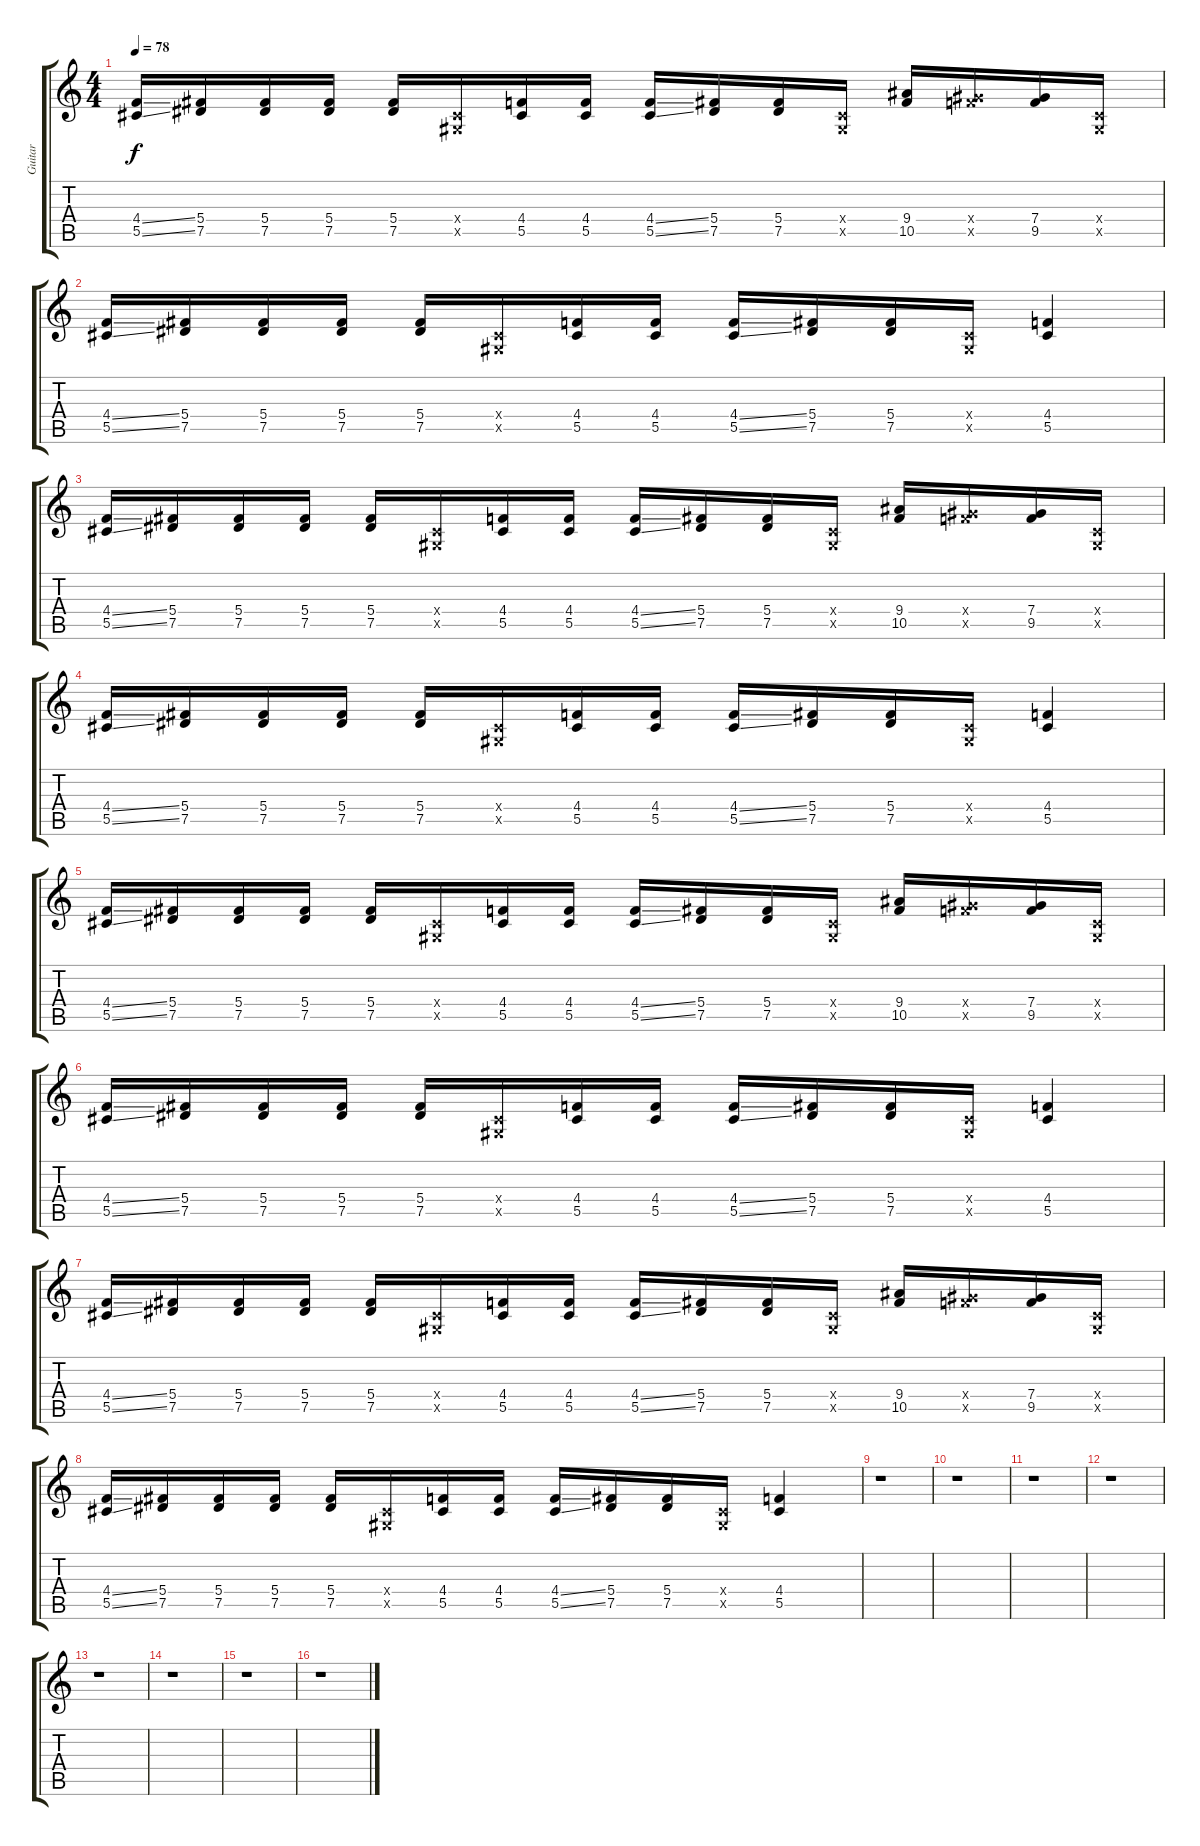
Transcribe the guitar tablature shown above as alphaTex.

\track ("Guitar" "Guitar") {instrument overdrivenguitar}
\staff {score tabs}
\tuning (Eb4 Bb3 Gb3 Db3 Ab2 Eb2) {hide}
\ts (4 4)
\tempo 78
\clef g2
\ks c
(4.4{ss} 5.5{ss}).16{dy f} (5.4 7.5).16 (5.4 7.5).16 (5.4 7.5).16 (5.4 7.5).16 (0.4{x} 0.5{x}).16 (4.4 5.5).16 (4.4 5.5).16 (4.4{ss} 5.5{ss}).16 (5.4 7.5).16 (5.4 7.5).16 (0.4{x} 0.5{x}).16 (9.4 10.5).16 (7.4{x} 9.5{x}).16 (7.4 9.5).16 (0.4{x} 0.5{x}).16 |
(4.4{ss} 5.5{ss}).16 (5.4 7.5).16 (5.4 7.5).16 (5.4 7.5).16 (5.4 7.5).16 (0.4{x} 0.5{x}).16 (4.4 5.5).16 (4.4 5.5).16 (4.4{ss} 5.5{ss}).16 (5.4 7.5).16 (5.4 7.5).16 (0.4{x} 0.5{x}).16 (4.4 5.5).4 |
(4.4{ss} 5.5{ss}).16 (5.4 7.5).16 (5.4 7.5).16 (5.4 7.5).16 (5.4 7.5).16 (0.4{x} 0.5{x}).16 (4.4 5.5).16 (4.4 5.5).16 (4.4{ss} 5.5{ss}).16 (5.4 7.5).16 (5.4 7.5).16 (0.4{x} 0.5{x}).16 (9.4 10.5).16 (7.4{x} 9.5{x}).16 (7.4 9.5).16 (0.4{x} 0.5{x}).16 |
(4.4{ss} 5.5{ss}).16 (5.4 7.5).16 (5.4 7.5).16 (5.4 7.5).16 (5.4 7.5).16 (0.4{x} 0.5{x}).16 (4.4 5.5).16 (4.4 5.5).16 (4.4{ss} 5.5{ss}).16 (5.4 7.5).16 (5.4 7.5).16 (0.4{x} 0.5{x}).16 (4.4 5.5).4 |
(4.4{ss} 5.5{ss}).16{volume 0} (5.4 7.5).16 (5.4 7.5).16 (5.4 7.5).16 (5.4 7.5).16 (0.4{x} 0.5{x}).16 (4.4 5.5).16 (4.4 5.5).16 (4.4{ss} 5.5{ss}).16 (5.4 7.5).16 (5.4 7.5).16 (0.4{x} 0.5{x}).16 (9.4 10.5).16 (7.4{x} 9.5{x}).16 (7.4 9.5).16 (0.4{x} 0.5{x}).16 |
(4.4{ss} 5.5{ss}).16 (5.4 7.5).16 (5.4 7.5).16 (5.4 7.5).16 (5.4 7.5).16 (0.4{x} 0.5{x}).16 (4.4 5.5).16 (4.4 5.5).16 (4.4{ss} 5.5{ss}).16 (5.4 7.5).16 (5.4 7.5).16 (0.4{x} 0.5{x}).16 (4.4 5.5).4 |
(4.4{ss} 5.5{ss}).16 (5.4 7.5).16 (5.4 7.5).16 (5.4 7.5).16 (5.4 7.5).16 (0.4{x} 0.5{x}).16 (4.4 5.5).16 (4.4 5.5).16 (4.4{ss} 5.5{ss}).16 (5.4 7.5).16 (5.4 7.5).16 (0.4{x} 0.5{x}).16 (9.4 10.5).16 (7.4{x} 9.5{x}).16 (7.4 9.5).16 (0.4{x} 0.5{x}).16 |
(4.4{ss} 5.5{ss}).16 (5.4 7.5).16 (5.4 7.5).16 (5.4 7.5).16 (5.4 7.5).16 (0.4{x} 0.5{x}).16 (4.4 5.5).16 (4.4 5.5).16 (4.4{ss} 5.5{ss}).16 (5.4 7.5).16 (5.4 7.5).16 (0.4{x} 0.5{x}).16 (4.4 5.5).4 |
r.1 |
r.1 |
r.1 |
r.1 |
r.1 |
r.1 |
r.1 |
r.1
